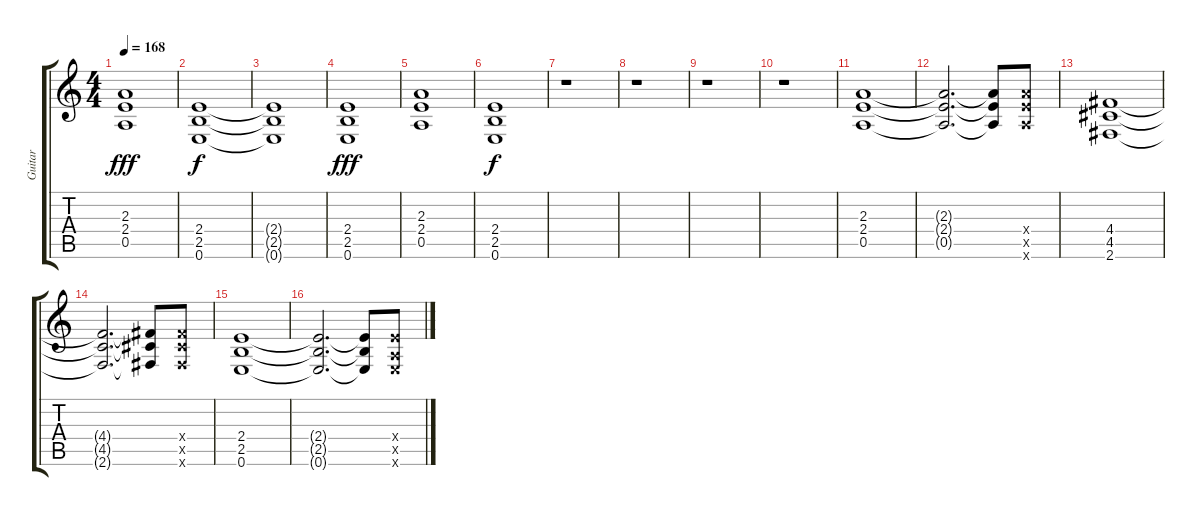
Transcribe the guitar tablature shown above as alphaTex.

\track ("Guitar" "Guitar") {instrument distortionguitar}
\staff {score tabs}
\tuning (E4 B3 G3 D3 A2 E2) {hide}
\ts (4 4)
\tempo 168
\clef g2
\ks c
(2.3 2.4 0.5).1{dy fff} |
(2.4 2.5 0.6).1{dy f} |
(2.4{t} 2.5{t} 0.6{t}).1 |
(2.4 2.5 0.6).1{dy fff} |
(2.3 2.4 0.5).1 |
(2.4 2.5 0.6).1{dy f} |
r.1 |
r.1 |
r.1 |
r.1 |
(2.3 2.4 0.5).1 |
(2.3{t} 2.4{t} 0.5{t}).2{d} (2.3{t} 2.4{t} 0.5{t}).8 (7.4{x} 7.5{x} 5.6{x}).8 |
(4.4 4.5 2.6).1 |
(4.4{t} 4.5{t} 2.6{t}).2{d} (4.4{t} 4.5{t} 2.6{t}).8 (4.4{x} 4.5{x} 2.6{x}).8 |
(2.4 2.5 0.6).1 |
(2.4{t} 2.5{t} 0.6{t}).2{d} (2.4{t} 2.5{t} 0.6{t}).8 (2.4{x} 0.5{x} 0.6{x}).8
